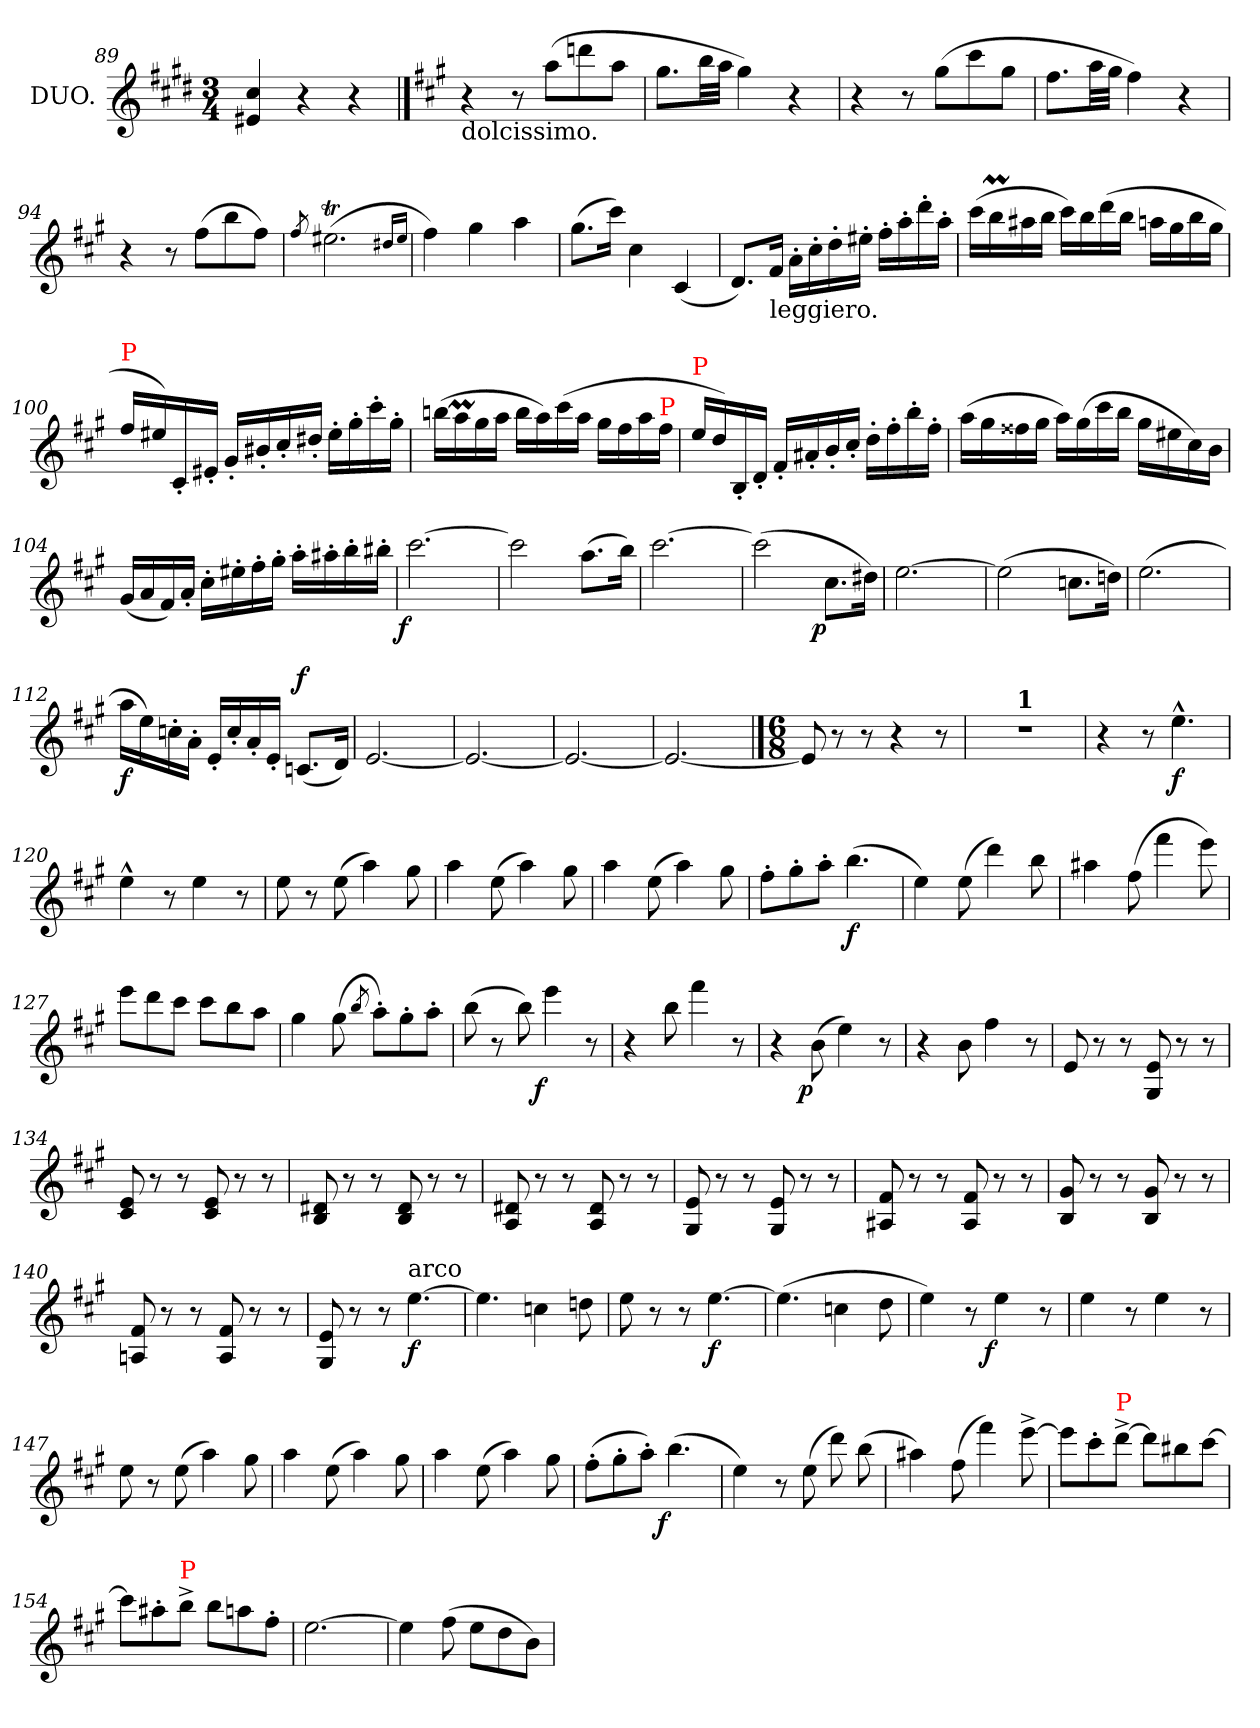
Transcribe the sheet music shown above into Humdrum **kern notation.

**kern	**dynam
*part1	*part1
*staff1	*staff1
*I"DUO.	*
*clefG2	*
*k[f#c#g#d#]	*
*M3/4	*
=89	=89
4e#X 4cc#	.
4r	.
4r	.
==	==
*k[f#c#g#]	*
!LO:TX:b:t=dolcissimo.	!
4r	.
8r	.
(>8aaL	.
8dddn	.
8aaJ	.
=91	=91
8.gg#L	.
32bbLL	.
32aaJJJ	.
4gg#\)	.
4r	.
=92	=92
4r	.
8r	.
(>8gg#L	.
8ccc#	.
8gg#J	.
=93	=93
8.ff#L	.
32aaLL	.
32gg#JJJ	.
4ff#)	.
4r	.
=94	=94
4r	.
8r	.
(>8ff#L	.
8bb	.
8ff#J)	.
=95	=95
8qff#/	.
(>2.ee#Xt	.
16qqdd#X/LL	.
16qqee#/JJ	.
=96	=96
4ff#)	.
4gg#	.
4aa	.
=97	=97
(>8.gg#L	.
16ccc#Jk)	.
4cc#\	.
(<4c#	.
=98	=98
8.dL)	.
!LO:TX:b:t=leggiero.	!
16f#Jk	.
16a'>LL	.
16cc#'>	.
16dd'>	.
16ee#X'>JJ	.
16ff#'>LL	.
16aa'>	.
16ddd'>	.
16aa'>JJ	.
=99	=99
(>16ccc#LL	.
16bbM	.
16aa#X	.
16bbJJ	.
16ccc#LL)	.
16bb	.
(>16ddd	.
16bbJJ	.
16aanLL	.
16gg#	.
16bb	.
16gg#JJ	.
=100	=100
!LO:TX:a:color=red:t=P	!
16ff#\LL	.
16ee#X\)	.
16c#'</	.
16e#X'</JJ	.
16g#'</LL	.
16b#X'</	.
16cc#'</	.
16dd#X'</JJ	.
16ee#'>LL	.
16gg#'>	.
16ccc#'>	.
16gg#'>JJ	.
=101	=101
(>16bbnLL	.
16aaM	.
16gg#	.
16aaJJ	.
16bbLL	.
16aa)	.
(>16ccc#	.
16aaJJ	.
16gg#LL	.
16ff#	.
16aa	.
!LO:TX:a:color=red:t=P	!
16ff#JJ	.
=102	=102
!LO:TX:a:color=red:t=P	!
16ee\LL	.
16dd\)	.
16B'</	.
16d'</JJ	.
16f#'<LL	.
16a#X'<	.
16b'<	.
16cc#'<JJ	.
16dd'>LL	.
16ff#'>	.
16bb'>	.
16ff#'>JJ	.
=103	=103
(>16aaLL	.
16gg#	.
16ff##X	.
16gg#JJ	.
16aaLL)	.
(>16gg#	.
16ccc#	.
16bbJJ	.
16gg#LL	.
16ee#X	.
16cc#)	.
16bJJ	.
=104	=104
(<16g#LL	.
16a	.
16f#)	.
16a'<JJ	.
16cc#'>LL	.
16ee#X'>	.
16ff#'>	.
16gg#'>JJ	.
16aa'>LL	.
16aa#X'>	.
16bb'>	.
16bb#X'>JJ	.
=105	=105
!	!LO:DY:rj
[2.ccc#	f
=106	=106
2ccc#]	.
(>8.aaL	.
16bbJk)	.
=107	=107
[2.ccc#	.
=108	=108
(>2ccc#]	.
!	!LO:DY:rj
8.cc#L	p
16dd#XJk)	.
=109	=109
[2.ee	.
=110	=110
(>2ee]	.
8.ccnL	.
16ddnJk)	.
=111	=111
(>2.ee	.
=112	=112
16aaLL	f
16ee)	.
16ccn'>	.
16a'>JJ	.
16e'<LL	.
16cc'<	.
16a'<	.
16e'<JJ	.
!	!LO:DY:a
(<8.cnL	f
16dJk)	.
=113	=113
[2.e	.
=114	=114
2.e_	.
=115	=115
2.e_	.
=116	=116
2.e_	.
==	==
*M6/8	*
8e]	.
8r	.
8r	.
4r	.
8r	.
=118	=118
*^	*
2.r	4ryy	.
!	!LO:TX:a:B:t=1	!
.	2ryy	.
*v	*v	*
=119	=119
4r	.
8r	.
4.ee^^>	f
=120	=120
4ee^^>	.
8r	.
4ee	.
8r	.
=121	=121
8ee	.
8r	.
(>8ee	.
4aa)	.
8gg#	.
=122	=122
4aa	.
(>8ee	.
4aa)	.
8gg#	.
=123	=123
4aa	.
(>8ee	.
4aa)	.
8gg#	.
=124	=124
8ff#'>L	.
8gg#'>	.
8aa'>J	.
(>4.bb	f
=125	=125
4ee)	.
(>8ee	.
4ddd)	.
8bb	.
=126	=126
4aa#X	.
(>8ff#	.
4fff#	.
8eee)	.
=127	=127
8eeeL	.
8ddd	.
8ccc#J	.
8ccc#L	.
8bb	.
8aaJ	.
=128	=128
4gg#	.
(>8gg#	.
8qbb/	.
8aa'>L)	.
8gg#'>	.
8aa'>J	.
=129	=129
(>8bb	.
8r	.
8bb)	.
!	!LO:DY:rj
4eee	f
8r	.
=130	=130
4r	.
8bb	.
4fff#	.
8r	.
=131	=131
4r	.
!	!LO:DY:rj
(>8b	p
4ee)	.
8r	.
=132	=132
4r	.
8b	.
4ff#	.
8r	.
=133	=133
8e/	.
8r	.
8r	.
8G#/ 8e/	.
8r	.
8r	.
=134	=134
8c# 8e	.
8r	.
8r	.
8c# 8e	.
8r	.
8r	.
=135	=135
8B 8d#X	.
8r	.
8r	.
8B 8d#	.
8r	.
8r	.
=136	=136
8A 8d#X	.
8r	.
8r	.
8A 8d#	.
8r	.
8r	.
=137	=137
8G# 8e	.
8r	.
8r	.
8G# 8e	.
8r	.
8r	.
=138	=138
8A#X 8f#	.
8r	.
8r	.
8A# 8f#	.
8r	.
8r	.
=139	=139
8B 8g#	.
8r	.
8r	.
8B 8g#	.
8r	.
8r	.
=140	=140
8An 8f#	.
8r	.
8r	.
8A 8f#	.
8r	.
8r	.
=141	=141
8G# 8e	.
8r	.
8r	.
!LO:TX:a:t=arco	!
[4.ee	f
=142	=142
4.ee]	.
4ccn	.
8ddn	.
=143	=143
8ee	.
8r	.
8r	.
[4.ee	f
=144	=144
(>4.ee]	.
4ccn	.
8dd	.
=145	=145
4ee)	.
8r	.
!	!LO:DY:rj
4ee	f
8r	.
=146	=146
4ee	.
8r	.
4ee	.
8r	.
=147	=147
8ee	.
8r	.
(>8ee	.
4aa)	.
8gg#	.
=148	=148
4aa	.
(>8ee	.
4aa)	.
8gg#	.
=149	=149
4aa	.
(>8ee	.
4aa)	.
8gg#	.
=150	=150
(>8ff#'>L	.
8gg#'>	.
8aa'>J)	.
!	!LO:DY:rj
(>4.bb	f
=151	=151
4ee)	.
8r	.
(>8ee	.
8ddd)	.
(>8bb	.
=152	=152
4aa#X)	.
(>8ff#	.
4fff#)	.
[8eee^<	.
=153	=153
8eeeL]	.
8ccc#'>	.
!LO:TX:a:color=red:t=P	!
[8ddd^<J	.
8dddL]	.
8bb#X	.
[8ccc#J	.
=154	=154
8ccc#L]	.
8aa#X'>	.
!LO:TX:a:color=red:t=P	!
8bb^<J	.
8bbL	.
8aan	.
8ff#'>J	.
=155	=155
[2.ee	.
=156	=156
4ee]	.
(>8ff#	.
8eeL	.
8dd	.
8bJ)	.
=	=
*-	*-
